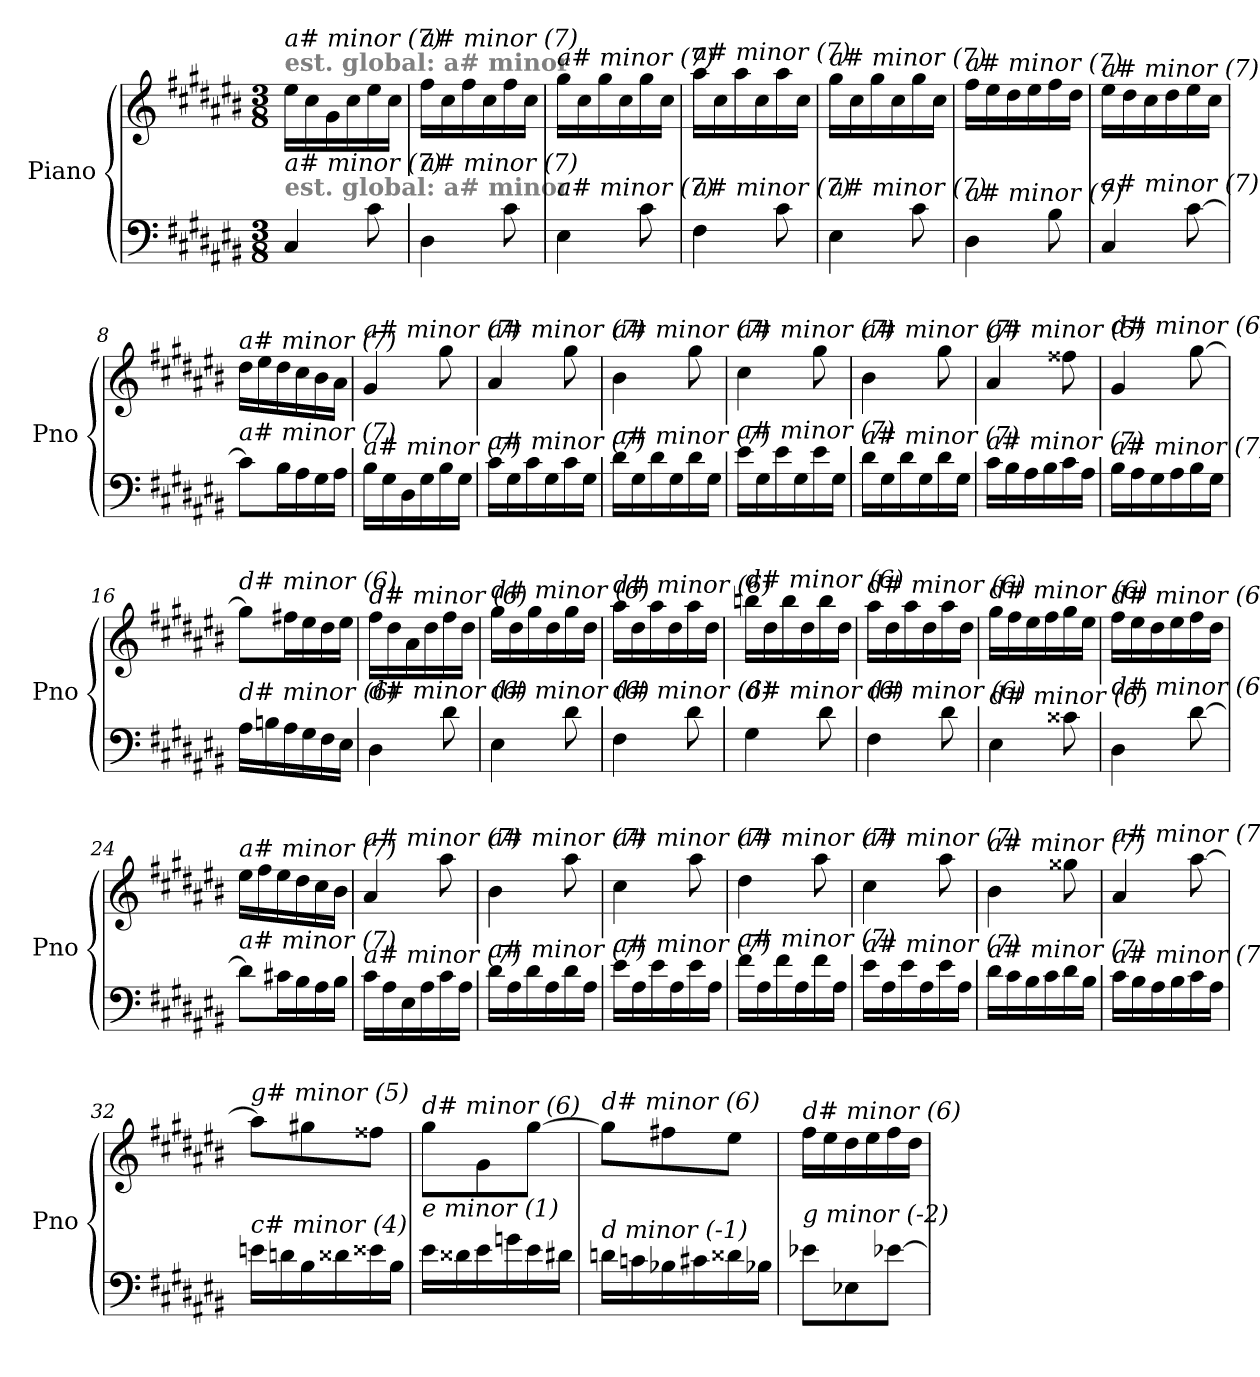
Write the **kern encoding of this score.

**kern	**kern
*part1	*part1
*staff2	*staff1
*I"Piano	*
*I'Pno	*
*clefF4	*clefG2
*k[f#c#g#d#a#e#b#]	*k[f#c#g#d#a#e#b#]
*M3/8	*M3/8
=1	=1
!	!LO:TX:a:B:color=#808080:t=est. global&colon; a# minor
!	!LO:TX:i:t=a# minor (7)
!LO:TX:a:B:color=#808080:t=est. global&colon; a# minor	!
!LO:TX:i:t=a# minor (7)	!
4C#/	16ee#\LL
.	16cc#\
.	16g#\
.	16cc#\
8c#\	16ee#\
.	16cc#\JJ
=2	=2
!	!LO:TX:i:t=a# minor (7)
!LO:TX:i:t=a# minor (7)	!
4D#\	16ff#\LL
.	16cc#\
.	16ff#\
.	16cc#\
8c#\	16ff#\
.	16cc#\JJ
=3	=3
!	!LO:TX:i:t=a# minor (7)
!LO:TX:i:t=a# minor (7)	!
4E#\	16gg#\LL
.	16cc#\
.	16gg#\
.	16cc#\
8c#\	16gg#\
.	16cc#\JJ
=4	=4
!	!LO:TX:i:t=a# minor (7)
!LO:TX:i:t=a# minor (7)	!
4F#\	16aa#\LL
.	16cc#\
.	16aa#\
.	16cc#\
8c#\	16aa#\
.	16cc#\JJ
=5	=5
!	!LO:TX:i:t=a# minor (7)
!LO:TX:i:t=a# minor (7)	!
4E#\	16gg#\LL
.	16cc#\
.	16gg#\
.	16cc#\
8c#\	16gg#\
.	16cc#\JJ
=6	=6
!	!LO:TX:i:t=a# minor (7)
!LO:TX:i:t=a# minor (7)	!
4D#\	16ff#\LL
.	16ee#\
.	16dd#\
.	16ee#\
8B#\	16ff#\
.	16dd#\JJ
!!LO:LB:g=z
=7	=7
!	!LO:TX:i:t=a# minor (7)
!LO:TX:i:t=a# minor (7)	!
4C#/	16ee#\LL
.	16dd#\
.	16cc#\
.	16dd#\
[8c#\	16ee#\
.	16cc#\JJ
=8	=8
!	!LO:TX:i:t=a# minor (7)
!LO:TX:i:t=a# minor (7)	!
8c#\L]	16dd#\LL
.	16ee#\
16B#\L	16dd#\
16A#\	16cc#\
16G#\	16b#\
16A#\JJ	16a#\JJ
=9	=9
!	!LO:TX:i:t=a# minor (7)
!LO:TX:i:t=a# minor (7)	!
16B#\LL	4g#/
16G#\	.
16D#\	.
16G#\	.
16B#\	8gg#\
16G#\JJ	.
=10	=10
!	!LO:TX:i:t=a# minor (7)
!LO:TX:i:t=a# minor (7)	!
16c#\LL	4a#/
16G#\	.
16c#\	.
16G#\	.
16c#\	8gg#\
16G#\JJ	.
=11	=11
!	!LO:TX:i:t=a# minor (7)
!LO:TX:i:t=a# minor (7)	!
16d#\LL	4b#\
16G#\	.
16d#\	.
16G#\	.
16d#\	8gg#\
16G#\JJ	.
=12	=12
!	!LO:TX:i:t=a# minor (7)
!LO:TX:i:t=a# minor (7)	!
16e#\LL	4cc#\
16G#\	.
16e#\	.
16G#\	.
16e#\	8gg#\
16G#\JJ	.
=13	=13
!	!LO:TX:i:t=a# minor (7)
!LO:TX:i:t=a# minor (7)	!
16d#\LL	4b#\
16G#\	.
16d#\	.
16G#\	.
16d#\	8gg#\
16G#\JJ	.
!!LO:LB:g=z
=14	=14
!	!LO:TX:i:t=g# minor (5)
!LO:TX:i:t=a# minor (7)	!
16c#\LL	4a#/
16B#\	.
16A#\	.
16B#\	.
16c#\	8ff##X\
16A#\JJ	.
=15	=15
!	!LO:TX:i:t=d# minor (6)
!LO:TX:i:t=a# minor (7)	!
16B#\LL	4g#/
16A#\	.
16G#\	.
16A#\	.
16B#\	[8gg#\
16G#\JJ	.
=16	=16
!	!LO:TX:i:t=d# minor (6)
!LO:TX:i:t=d# minor (6)	!
16A#\LL	8gg#\L]
16Bn\	.
16A#\	16ff#X\L
16G#\	16ee#\
16F#\	16dd#\
16E#\JJ	16ee#\JJ
=17	=17
!	!LO:TX:i:t=d# minor (6)
!LO:TX:i:t=d# minor (6)	!
4D#\	16ff#\LL
.	16dd#\
.	16a#\
.	16dd#\
8d#\	16ff#\
.	16dd#\JJ
=18	=18
!	!LO:TX:i:t=d# minor (6)
!LO:TX:i:t=d# minor (6)	!
4E#\	16gg#\LL
.	16dd#\
.	16gg#\
.	16dd#\
8d#\	16gg#\
.	16dd#\JJ
=19	=19
!	!LO:TX:i:t=d# minor (6)
!LO:TX:i:t=d# minor (6)	!
4F#\	16aa#\LL
.	16dd#\
.	16aa#\
.	16dd#\
8d#\	16aa#\
.	16dd#\JJ
=20	=20
!	!LO:TX:i:t=d# minor (6)
!LO:TX:i:t=d# minor (6)	!
4G#\	16bbn\LL
.	16dd#\
.	16bb\
.	16dd#\
8d#\	16bb\
.	16dd#\JJ
!!LO:LB:g=z
=21	=21
!	!LO:TX:i:t=d# minor (6)
!LO:TX:i:t=d# minor (6)	!
4F#\	16aa#\LL
.	16dd#\
.	16aa#\
.	16dd#\
8d#\	16aa#\
.	16dd#\JJ
=22	=22
!	!LO:TX:i:t=d# minor (6)
!LO:TX:i:t=d# minor (6)	!
4E#\	16gg#\LL
.	16ff#\
.	16ee#\
.	16ff#\
8c##X\	16gg#\
.	16ee#\JJ
=23	=23
!	!LO:TX:i:t=d# minor (6)
!LO:TX:i:t=d# minor (6)	!
4D#\	16ff#\LL
.	16ee#\
.	16dd#\
.	16ee#\
[8d#\	16ff#\
.	16dd#\JJ
=24	=24
!	!LO:TX:i:t=a# minor (7)
!LO:TX:i:t=a# minor (7)	!
8d#\L]	16ee#\LL
.	16ff#\
16c#X\L	16ee#\
16B#\	16dd#\
16A#\	16cc#\
16B#\JJ	16b#\JJ
=25	=25
!	!LO:TX:i:t=a# minor (7)
!LO:TX:i:t=a# minor (7)	!
16c#\LL	4a#/
16A#\	.
16E#\	.
16A#\	.
16c#\	8aa#\
16A#\JJ	.
=26	=26
!	!LO:TX:i:t=a# minor (7)
!LO:TX:i:t=a# minor (7)	!
16d#\LL	4b#\
16A#\	.
16d#\	.
16A#\	.
16d#\	8aa#\
16A#\JJ	.
=27	=27
!	!LO:TX:i:t=a# minor (7)
!LO:TX:i:t=a# minor (7)	!
16e#\LL	4cc#\
16A#\	.
16e#\	.
16A#\	.
16e#\	8aa#\
16A#\JJ	.
!!LO:LB:g=z
=28	=28
!	!LO:TX:i:t=a# minor (7)
!LO:TX:i:t=a# minor (7)	!
16f#\LL	4dd#\
16A#\	.
16f#\	.
16A#\	.
16f#\	8aa#\
16A#\JJ	.
=29	=29
!	!LO:TX:i:t=a# minor (7)
!LO:TX:i:t=a# minor (7)	!
16e#\LL	4cc#\
16A#\	.
16e#\	.
16A#\	.
16e#\	8aa#\
16A#\JJ	.
=30	=30
!	!LO:TX:i:t=a# minor (7)
!LO:TX:i:t=a# minor (7)	!
16d#\LL	4b#\
16c#\	.
16B#\	.
16c#\	.
16d#\	8gg##X\
16B#\JJ	.
=31	=31
!	!LO:TX:i:t=a# minor (7)
!LO:TX:i:t=a# minor (7)	!
16c#\LL	4a#/
16B#\	.
16A#\	.
16B#\	.
16c#\	[8aa#\
16A#\JJ	.
=32	=32
!	!LO:TX:i:t=g# minor (5)
!LO:TX:i:t=c# minor (4)	!
16eni\LL	8aa#\L]
16dni\	.
16B#\	8gg#X\
16d##i\	.
16e##i\	8ff##X\J
16B#\JJ	.
=33	=33
!	!LO:TX:i:t=d# minor (6)
!LO:TX:i:t=e minor (1)	!
16e#\LL	8gg#\L
16d##Xj\	.
16e#\	8g#\
16gni\	.
16e#\	[8gg#\J
16d#X\JJ	.
!!LO:PB:g=z
=34	=34
!	!LO:TX:i:t=d# minor (6)
!LO:TX:i:t=d minor (-1)	!
16dni\LL	8gg#\L]
16cni\	.
16B-Xi\	8ff#X\
16c#i\	.
16d##i\	8ee#\J
16B-Xi\JJ	.
=35	=35
!	!LO:TX:i:t=d# minor (6)
!LO:TX:i:t=g minor (-2)	!
8e-Xi\L	16ff#\LL
.	16ee#\
8E-Xi\	16dd#\
.	16ee#\
[8e-Xi\J	16ff#\
.	16dd#\JJ
=	=
*-	*-
